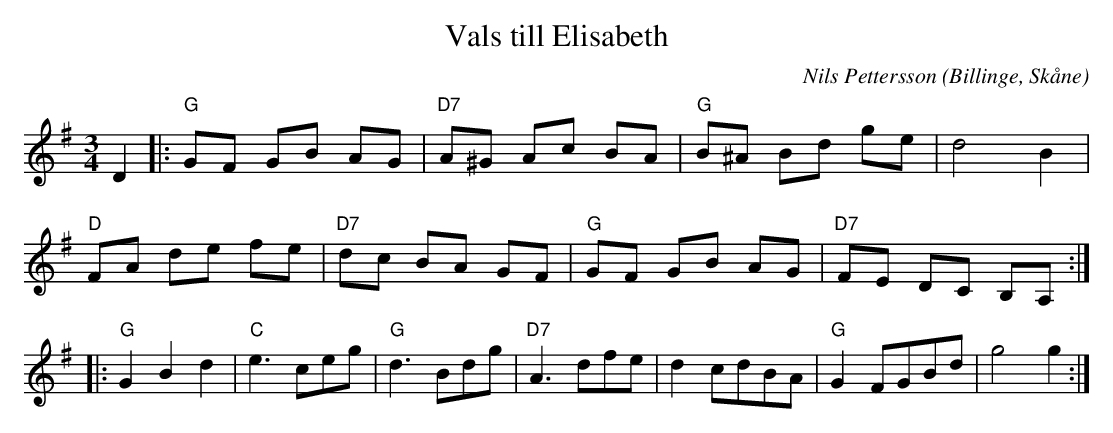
X:1
T:Vals till Elisabeth
C:Nils Pettersson
O:Billinge, Skåne
M:3/4
L:1/8
K:G
D2 |: "G"GF GB AG | "D7"A^G Ac BA | "G"B^A Bd ge |  d4 B2 |
"D"FA de fe | "D7"dc BA GF | "G"GF GB AG | "D7"FE DC B,A, :|
|: "G"G2 B2 d2 | "C"e3 ceg | "G"d3 Bdg | "D7"A3 dfe | d2 cdBA | "G"G2 FGBd | g4 g2 :|
